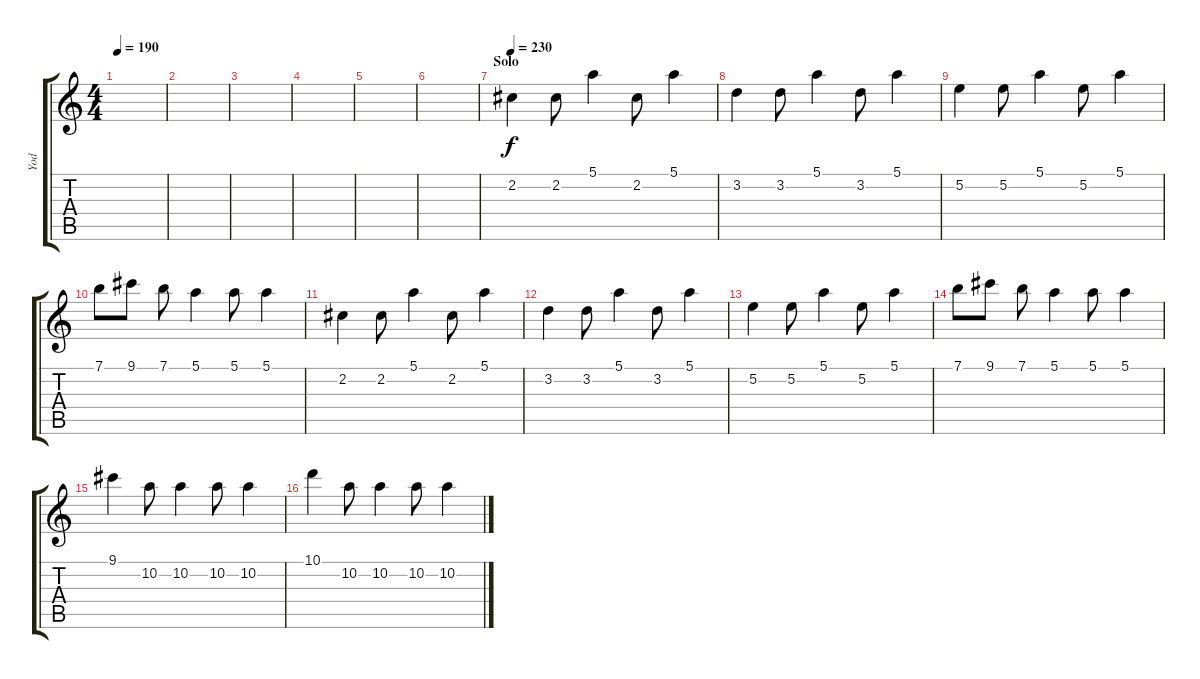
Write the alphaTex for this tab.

\track ("Yod" "Yod") {instrument distortionguitar}
\staff {score tabs}
\tuning (E4 B3 G3 D3 A2 E2) {hide}
\ts (4 4)
\tempo 190
\clef g2
\ks c
|
|
|
|
|
|
\section ("" "Solo")
\tempo 230
2.2.4 2.2.8 5.1.4 2.2.8 5.1.4 |
3.2.4 3.2.8 5.1.4 3.2.8 5.1.4 |
5.2.4 5.2.8 5.1.4 5.2.8 5.1.4 |
7.1.8 9.1.8 7.1.8 5.1.4 5.1.8 5.1.4 |
2.2.4 2.2.8 5.1.4 2.2.8 5.1.4 |
3.2.4 3.2.8 5.1.4 3.2.8 5.1.4 |
5.2.4 5.2.8 5.1.4 5.2.8 5.1.4 |
7.1.8 9.1.8 7.1.8 5.1.4 5.1.8 5.1.4 |
9.1.4 10.2.8 10.2.4 10.2.8 10.2.4 |
10.1.4 10.2.8 10.2.4 10.2.8 10.2.4
